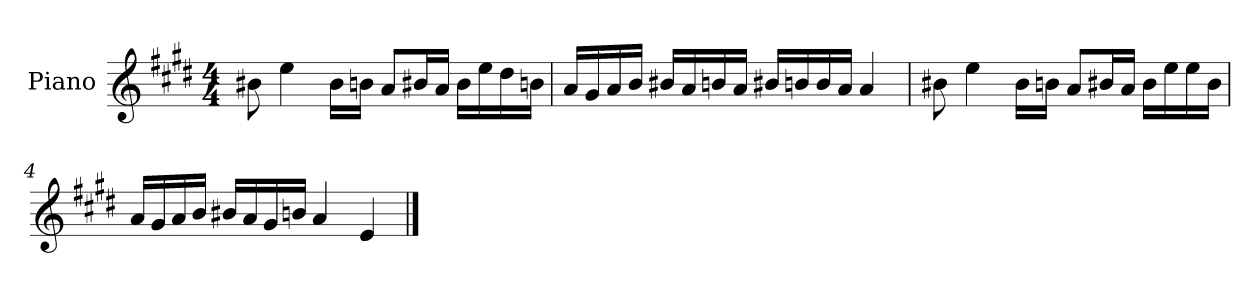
**kern
*part1
*staff1
*I"Piano
*I'P-no
*clefG2
*k[f#c#g#d#]
*M4/4
*MM90
=1
8b#X\
4ee\
16b#\LL
16bn\JJ
8a/L
16b#X/L
16a/JJ
16b#\LL
16ee\
16dd#\
16bn\JJ
=2
16a/LL
16g#/
16a/
16b/JJ
16b#X/LL
16a/
16bn/
16a/JJ
16b#X/LL
16bn/
16b/
16a/JJ
4a/
!!LO:LB:g=z
=3
8b#X\
4ee\
16b#\LL
16bn\JJ
8a/L
16b#X/L
16a/JJ
16b#\LL
16ee\
16ee\
16b#\JJ
=4
16a/LL
16g#/
16a/
16b/JJ
16b#X/LL
16a/
16g#/
16bn/JJ
4a/
4e/
==
*-
